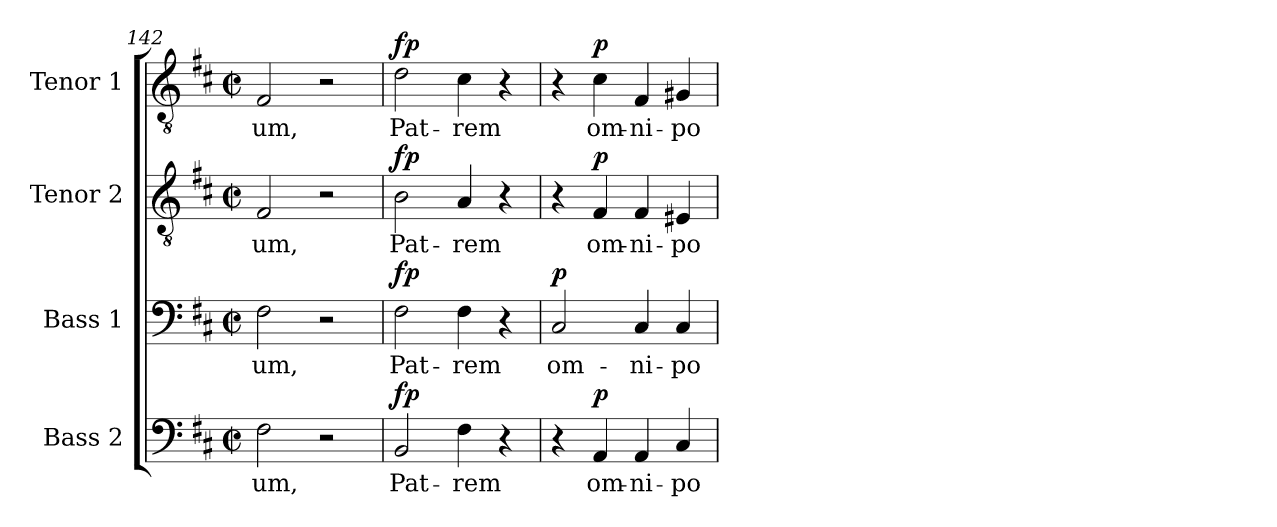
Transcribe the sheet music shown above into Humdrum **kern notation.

**kern	**text	**dynam	**kern	**text	**dynam	**kern	**text	**dynam	**kern	**text	**dynam
*part4	*part4	*part4	*part3	*part3	*part3	*part2	*part2	*part2	*part1	*part1	*part1
*staff4	*staff4	*staff4	*staff3	*staff3	*staff3	*staff2	*staff2	*staff2	*staff1	*staff1	*staff1
*I"Bass 2	*	*	*I"Bass 1	*	*	*I"Tenor 2	*	*	*I"Tenor 1	*	*
*I'B. 2	*	*	*I'B. 1	*	*	*I'T. 2	*	*	*I'T. 1	*	*
*clefF4	*	*	*clefF4	*	*	*clefGv2	*	*	*clefGv2	*	*
*k[f#c#]	*	*	*k[f#c#]	*	*	*k[f#c#]	*	*	*k[f#c#]	*	*
*D:	*	*	*D:	*	*	*D:	*	*	*D:	*	*
*M2/2	*	*	*M2/2	*	*	*M2/2	*	*	*M2/2	*	*
*met(c|)	*	*	*met(c|)	*	*	*met(c|)	*	*	*met(c|)	*	*
=142	=142	=142	=142	=142	=142	=142	=142	=142	=142	=142	=142
!	!LO:LY:b	!	!	!LO:LY:b	!	!	!LO:LY:b	!	!	!LO:LY:b	!
2F#\	-um,	.	2F#\	-um,	.	2F#/	-um,	.	2F#/	-um,	.
2r	.	.	2r	.	.	2r	.	.	2r	.	.
=143	=143	=143	=143	=143	=143	=143	=143	=143	=143	=143	=143
!	!LO:LY:b	!LO:DY:a	!	!LO:LY:b	!LO:DY:a	!	!LO:LY:b	!LO:DY:a	!	!LO:LY:b	!LO:DY:a
2BB/	Pat-	fp	2F#\	Pat-	fp	2B\	Pat-	fp	2d\	Pat-	fp
!	!LO:LY:b	!	!	!LO:LY:b	!	!	!LO:LY:b	!	!	!LO:LY:b	!
4F#\	-rem	.	4F#\	-rem	.	4A/	-rem	.	4c#\	-rem	.
4r	.	.	4r	.	.	4r	.	.	4r	.	.
=144	=144	=144	=144	=144	=144	=144	=144	=144	=144	=144	=144
!	!	!	!	!LO:LY:b	!LO:DY:a	!	!	!	!	!	!
4r	.	.	2C#/	om-	p	4r	.	.	4r	.	.
!	!LO:LY:b	!LO:DY:a	!	!	!	!	!LO:LY:b	!LO:DY:a	!	!LO:LY:b	!LO:DY:a
4AA/	om-	p	.	.	.	4F#/	om-	p	4c#\	om-	p
!	!LO:LY:b	!	!	!LO:LY:b	!	!	!LO:LY:b	!	!	!LO:LY:b	!
4AA/	-ni-	.	4C#/	-ni-	.	4F#/	-ni-	.	4F#/	-ni-	.
!	!LO:LY:b	!	!	!LO:LY:b	!	!	!LO:LY:b	!	!	!LO:LY:b	!
4C#/	-po-	.	4C#/	-po-	.	4E#X/	-po-	.	4G#X/	-po-	.
=	=	=	=	=	=	=	=	=	=	=	=
*-	*-	*-	*-	*-	*-	*-	*-	*-	*-	*-	*-
